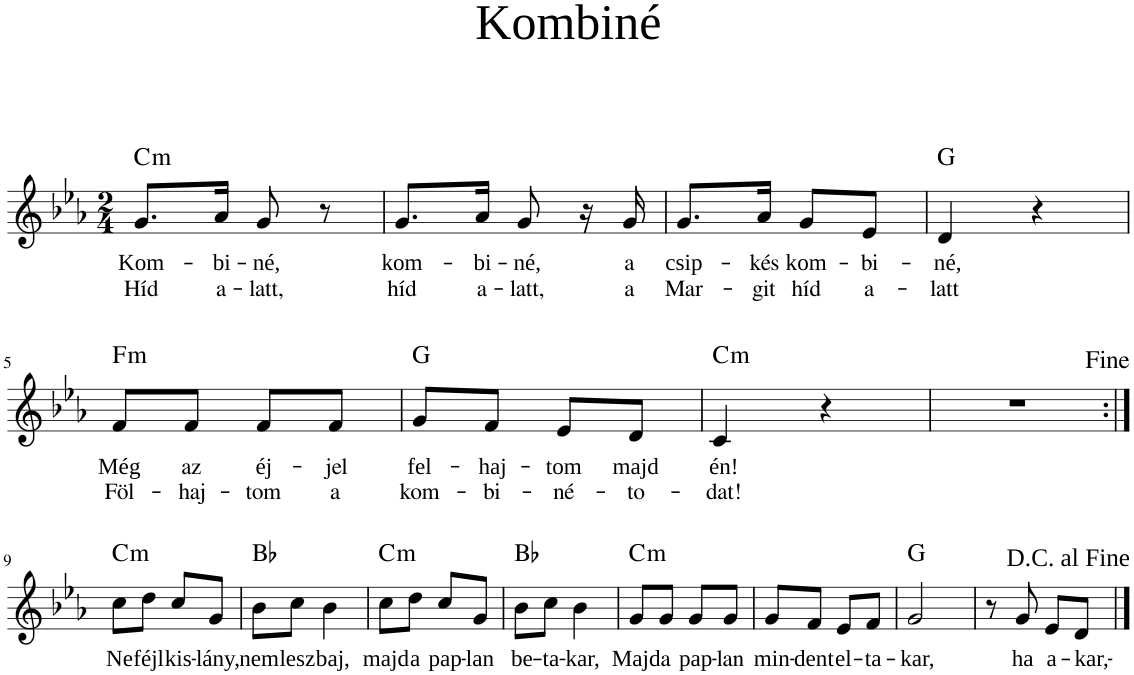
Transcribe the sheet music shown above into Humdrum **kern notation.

**kern	**text	**text	**harte
*part1	*part1	*part1	*part1
*staff1	*staff1	*staff1	*
*I"Piano	*	*	*
*I'Pno	*	*	*
*clefG2	*	*	*
*k[b-e-a-]	*	*	*
*M2/4	*	*	*
=1	=1	=1	=1
!	!LO:LY:b	!LO:LY:b	!LO:H:kt=m
8.g/L	Kom-	Híd	C:min
!	!LO:LY:b	!LO:LY:b	!
16a-/Jk	-bi-	a-	.
!	!LO:LY:b	!LO:LY:b	!
8g/	-né,	-latt,	.
8r	.	.	.
=2	=2	=2	=2
!	!LO:LY:b	!LO:LY:b	!
8.g/L	kom-	híd	.
!	!LO:LY:b	!LO:LY:b	!
16a-/Jk	-bi-	a-	.
!	!LO:LY:b	!LO:LY:b	!
8g/	-né,	-latt,	.
16r	.	.	.
!	!LO:LY:b	!LO:LY:b	!
16g/	a	a	.
=3	=3	=3	=3
!	!LO:LY:b	!LO:LY:b	!
8.g/L	csip-	Mar-	.
!	!LO:LY:b	!LO:LY:b	!
16a-/Jk	-kés	-git	.
!	!LO:LY:b	!LO:LY:b	!
8g/L	kom-	híd	.
!	!LO:LY:b	!LO:LY:b	!
8e-/J	-bi-	a-	.
=4	=4	=4	=4
!	!LO:LY:b	!LO:LY:b	!LO:H:kt=N.C.
4d/	-né,	-latt	N
4r	.	.	.
!!LO:LB:g=z
=5	=5	=5	=5
!	!LO:LY:b	!LO:LY:b	!LO:H:kt=m
8f/L	Még	Föl-	F:min
!	!LO:LY:b	!LO:LY:b	!
8f/J	az	-haj-	.
!	!LO:LY:b	!LO:LY:b	!
8f/L	éj-	-tom	.
!	!LO:LY:b	!LO:LY:b	!
8f/J	-jel	a	.
=6	=6	=6	=6
!	!LO:LY:b	!LO:LY:b	!LO:H:kt=N.C.
8g/L	fel-	kom-	N
!	!LO:LY:b	!LO:LY:b	!
8f/J	-haj-	-bi-	.
!	!LO:LY:b	!LO:LY:b	!
8e-/L	-tom	-né-	.
!	!LO:LY:b	!LO:LY:b	!
8d/J	majd	-to-	.
=7	=7	=7	=7
!	!LO:LY:b	!LO:LY:b	!LO:H:kt=m
4c/	én!	-dat!	C:min
4r	.	.	.
=8	=8	=8	=8
2r	.	.	.
!!LO:LB:g=z
=9:|!	=9:|!	=9:|!	=9:|!
!	!LO:LY:b	!	!LO:H:kt=m
8cc\L	Ne	.	C:min
!	!LO:LY:b	!	!
8dd\J	féjl	.	.
!	!LO:LY:b	!	!
8cc/L	kis-	.	.
!	!LO:LY:b	!	!
8g/J	-lány,	.	.
=10	=10	=10	=10
!	!LO:LY:b	!	!LO:H:kt=N.C.
8b-\L	nem	.	N
!	!LO:LY:b	!	!
8cc\J	lesz	.	.
!	!LO:LY:b	!	!
4b-\	baj,	.	.
=11	=11	=11	=11
!	!LO:LY:b	!	!LO:H:kt=m
8cc\L	majd	.	C:min
!	!LO:LY:b	!	!
8dd\J	a	.	.
!	!LO:LY:b	!	!
8cc/L	pap-	.	.
!	!LO:LY:b	!	!
8g/J	-lan	.	.
=12	=12	=12	=12
!	!LO:LY:b	!	!LO:H:kt=N.C.
8b-\L	be-	.	N
!	!LO:LY:b	!	!
8cc\J	-ta-	.	.
!	!LO:LY:b	!	!
4b-\	-kar,	.	.
=13	=13	=13	=13
!	!LO:LY:b	!	!LO:H:kt=m
8g/L	Majd	.	C:min
!	!LO:LY:b	!	!
8g/J	a	.	.
!	!LO:LY:b	!	!
8g/L	pap-	.	.
!	!LO:LY:b	!	!
8g/J	-lan	.	.
=14	=14	=14	=14
!	!LO:LY:b	!	!
8g/L	min-	.	.
!	!LO:LY:b	!	!
8f/J	-dent	.	.
!	!LO:LY:b	!	!
8e-/L	el-	.	.
!	!LO:LY:b	!	!
8f/J	-ta-	.	.
=15	=15	=15	=15
!	!LO:LY:b	!	!LO:H:kt=N.C.
2g/	-kar,	.	N
=16	=16	=16	=16
8r	.	.	.
!	!LO:LY:b	!	!
8g/	ha	.	.
!	!LO:LY:b	!	!
8e-/L	a-	.	.
!	!LO:LY:b	!	!
8d/J	-kar,-	.	.
!LO:TX:a:t=<font face="Times New Roman"/>D.C. al Fine	!	!	!
==	==	==	==
*-	*-	*-	*-
